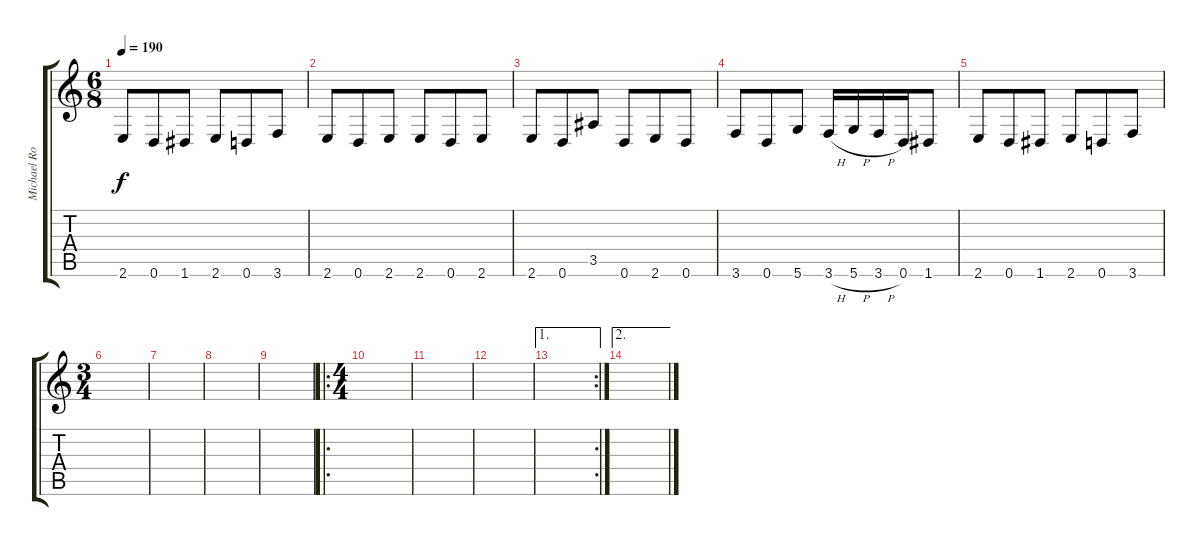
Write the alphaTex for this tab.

\track ("Michael Romeo - Guitar (Backing)" "Michael Ro") {instrument distortionguitar}
\staff {score tabs}
\tuning (D4 A3 F3 C3 G2 D2) {hide}
\ts (6 8)
\tempo 190
\clef g2
\ks c
2.6.8{dy f} 0.6.8 1.6.8 2.6.8 0.6.8 3.6.8 |
2.6.8 0.6.8 2.6.8 2.6.8 0.6.8 2.6.8 |
2.6.8 0.6.8 3.5.8 0.6.8 2.6.8 0.6.8 |
3.6.8 0.6.8 5.6.8 3.6{h}.16 5.6{h}.16 3.6{h}.16 0.6.16 1.6.8 |
2.6.8 0.6.8 1.6.8 2.6.8 0.6.8 3.6.8 |
\ts (3 4)
|
|
|
|
\ro
\ts (4 4)
|
|
|
\ae 1
\rc 2
|
\ae 2
